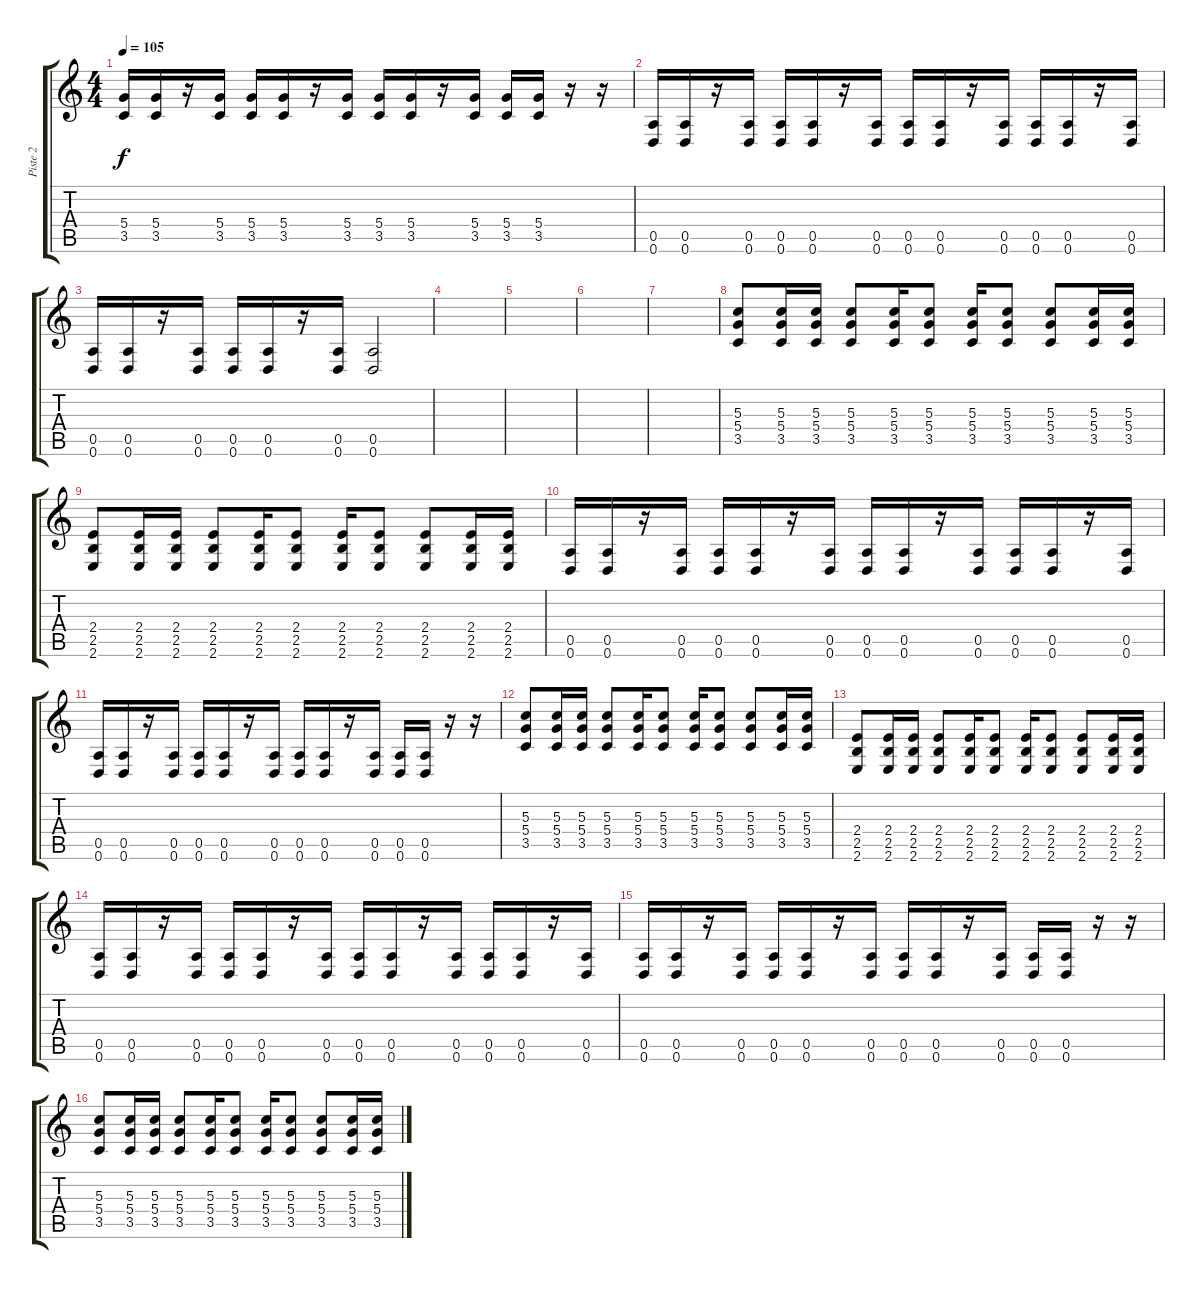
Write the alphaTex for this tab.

\track ("Piste 2" "Piste 2") {instrument distortionguitar}
\staff {score tabs}
\tuning (E4 B3 G3 D3 A2 D2) {hide}
\ts (4 4)
\tempo 105
\clef g2
\ks c
(5.4 3.5).16{dy f} (5.4 3.5).16 r.16 (5.4 3.5).16 (5.4 3.5).16 (5.4 3.5).16 r.16 (5.4 3.5).16 (5.4 3.5).16 (5.4 3.5).16 r.16 (5.4 3.5).16 (5.4 3.5).16 (5.4 3.5).16 r.16 r.16 |
(0.5 0.6).16 (0.5 0.6).16 r.16 (0.5 0.6).16 (0.5 0.6).16 (0.5 0.6).16 r.16 (0.5 0.6).16 (0.5 0.6).16 (0.5 0.6).16 r.16 (0.5 0.6).16 (0.5 0.6).16 (0.5 0.6).16 r.16 (0.5 0.6).16 |
(0.5 0.6).16 (0.5 0.6).16 r.16 (0.5 0.6).16 (0.5 0.6).16 (0.5 0.6).16 r.16 (0.5 0.6).16 (0.5 0.6).2 |
|
|
|
|
(5.3 5.4 3.5).8 (5.3 5.4 3.5).16 (5.3 5.4 3.5).16 (5.3 5.4 3.5).8 (5.3 5.4 3.5).16 (5.3 5.4 3.5).8 (5.3 5.4 3.5).16 (5.3 5.4 3.5).8 (5.3 5.4 3.5).8 (5.3 5.4 3.5).16 (5.3 5.4 3.5).16 |
(2.4 2.5 2.6).8 (2.4 2.5 2.6).16 (2.4 2.5 2.6).16 (2.4 2.5 2.6).8 (2.4 2.5 2.6).16 (2.4 2.5 2.6).8 (2.4 2.5 2.6).16 (2.4 2.5 2.6).8 (2.4 2.5 2.6).8 (2.4 2.5 2.6).16 (2.4 2.5 2.6).16 |
(0.5 0.6).16 (0.5 0.6).16 r.16 (0.5 0.6).16 (0.5 0.6).16 (0.5 0.6).16 r.16 (0.5 0.6).16 (0.5 0.6).16 (0.5 0.6).16 r.16 (0.5 0.6).16 (0.5 0.6).16 (0.5 0.6).16 r.16 (0.5 0.6).16 |
(0.5 0.6).16 (0.5 0.6).16 r.16 (0.5 0.6).16 (0.5 0.6).16 (0.5 0.6).16 r.16 (0.5 0.6).16 (0.5 0.6).16 (0.5 0.6).16 r.16 (0.5 0.6).16 (0.5 0.6).16 (0.5 0.6).16 r.16 r.16 |
(5.3 5.4 3.5).8 (5.3 5.4 3.5).16 (5.3 5.4 3.5).16 (5.3 5.4 3.5).8 (5.3 5.4 3.5).16 (5.3 5.4 3.5).8 (5.3 5.4 3.5).16 (5.3 5.4 3.5).8 (5.3 5.4 3.5).8 (5.3 5.4 3.5).16 (5.3 5.4 3.5).16 |
(2.4 2.5 2.6).8 (2.4 2.5 2.6).16 (2.4 2.5 2.6).16 (2.4 2.5 2.6).8 (2.4 2.5 2.6).16 (2.4 2.5 2.6).8 (2.4 2.5 2.6).16 (2.4 2.5 2.6).8 (2.4 2.5 2.6).8 (2.4 2.5 2.6).16 (2.4 2.5 2.6).16 |
(0.5 0.6).16 (0.5 0.6).16 r.16 (0.5 0.6).16 (0.5 0.6).16 (0.5 0.6).16 r.16 (0.5 0.6).16 (0.5 0.6).16 (0.5 0.6).16 r.16 (0.5 0.6).16 (0.5 0.6).16 (0.5 0.6).16 r.16 (0.5 0.6).16 |
(0.5 0.6).16 (0.5 0.6).16 r.16 (0.5 0.6).16 (0.5 0.6).16 (0.5 0.6).16 r.16 (0.5 0.6).16 (0.5 0.6).16 (0.5 0.6).16 r.16 (0.5 0.6).16 (0.5 0.6).16 (0.5 0.6).16 r.16 r.16 |
(5.3 5.4 3.5).8 (5.3 5.4 3.5).16 (5.3 5.4 3.5).16 (5.3 5.4 3.5).8 (5.3 5.4 3.5).16 (5.3 5.4 3.5).8 (5.3 5.4 3.5).16 (5.3 5.4 3.5).8 (5.3 5.4 3.5).8 (5.3 5.4 3.5).16 (5.3 5.4 3.5).16
